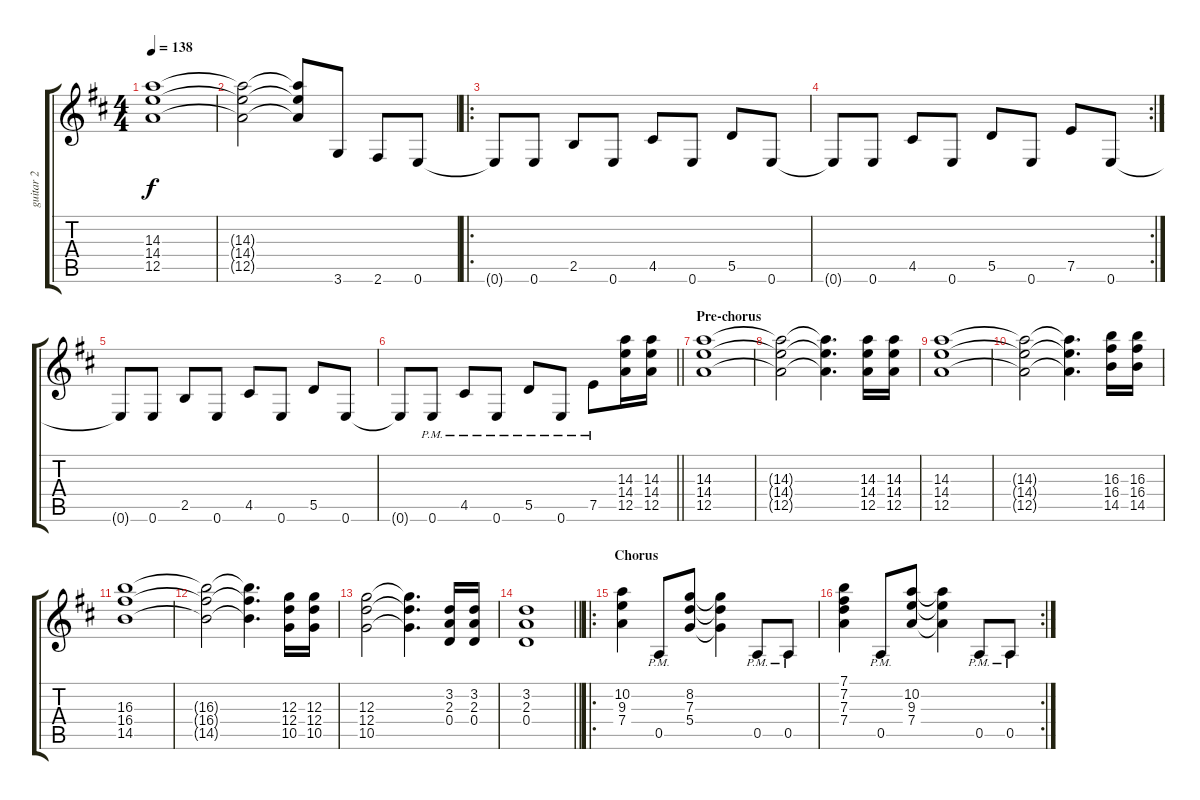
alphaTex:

\track ("guitar 2" "guitar 2") {instrument acousticguitarnylon}
\staff {score tabs}
\tuning (E4 B3 G3 D3 A2 E2) {hide}
\ts (4 4)
\tempo 138
\clef g2
\ks d
(14.3 14.4 12.5).1{dy f} |
(14.3{t} 14.4{t} 12.5{t}).2 (14.3{t} 14.4{t} 12.5{t}).8 3.6.8 2.6.8 0.6.8 |
\ro
0.6{t}.8 0.6.8 2.5.8 0.6.8 4.5.8 0.6.8 5.5.8 0.6.8 |
\rc 2
0.6{t}.8 0.6.8 4.5.8 0.6.8 5.5.8 0.6.8 7.5.8 0.6.8 |
0.6{t}.8 0.6.8 2.5.8 0.6.8 4.5.8 0.6.8 5.5.8 0.6.8 |
\barLineRight lightlight
0.6{t}.8 0.6{pm}.8 4.5{pm}.8 0.6{pm}.8 5.5{pm}.8 0.6{pm}.8 7.5{pm}.8 (14.3 14.4 12.5).16 (14.3 14.4 12.5).16 |
\section ("" "Pre-chorus")
(14.3 14.4 12.5).1 |
(14.3{t} 14.4{t} 12.5{t}).2 (14.3{t} 14.4{t} 12.5{t}).4{d} (14.3 14.4 12.5).16 (14.3 14.4 12.5).16 |
(14.3 14.4 12.5).1 |
(14.3{t} 14.4{t} 12.5{t}).2 (14.3{t} 14.4{t} 12.5{t}).4{d} (16.3 16.4 14.5).16 (16.3 16.4 14.5).16 |
(16.3 16.4 14.5).1 |
(16.3{t} 16.4{t} 14.5{t}).2 (16.3{t} 16.4{t} 14.5{t}).4{d} (12.3 12.4 10.5).16 (12.3 12.4 10.5).16 |
(12.3 12.4 10.5).2 (12.3{t} 12.4{t} 10.5{t}).4{d} (3.2 2.3 0.4).16 (3.2 2.3 0.4).16 |
\barLineRight lightlight
(3.2 2.3 0.4).1 |
\ro
\section ("" "Chorus")
(10.2 9.3 7.4).4 0.5{pm}.8 (8.2 7.3 5.4).8 (8.2{t} 7.3{t} 5.4{t}).4 0.5{pm}.8 0.5{pm}.8 |
\rc 2
(7.1 7.2 7.3 7.4).4 0.5{pm}.8 (10.2 9.3 7.4).8 (10.2{t} 9.3{t} 7.4{t}).4 0.5{pm}.8 0.5{pm}.8
